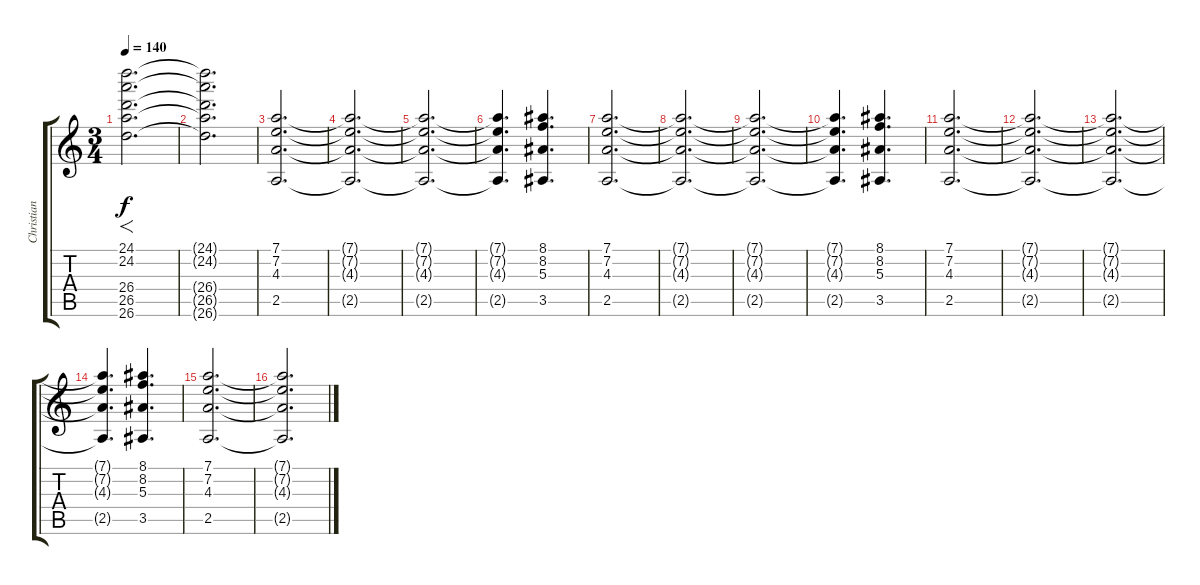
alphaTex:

\track ("Christian \"Flake\" Lorenz" "Christian ") {instrument electricguitarclean}
\staff {score tabs}
\tuning (D4 A3 F3 C3 G2 C2) {hide}
\ts (3 4)
\tempo 140
\clef g2
\ks c
(24.1 24.2 26.4 26.5 26.6).2{f d dy f} |
(24.1{t} 24.2{t} 26.4{t} 26.5{t} 26.6{t}).2{d} |
(7.1 7.2 4.3 2.5).2{d} |
(7.1{t} 7.2{t} 4.3{t} 2.5{t}).2{d} |
(7.1{t} 7.2{t} 4.3{t} 2.5{t}).2{d} |
(7.1{t} 7.2{t} 4.3{t} 2.5{t}).4{d} (8.1 8.2 5.3 3.5).4{d} |
(7.1 7.2 4.3 2.5).2{d} |
(7.1{t} 7.2{t} 4.3{t} 2.5{t}).2{d} |
(7.1{t} 7.2{t} 4.3{t} 2.5{t}).2{d} |
(7.1{t} 7.2{t} 4.3{t} 2.5{t}).4{d} (8.1 8.2 5.3 3.5).4{d} |
(7.1 7.2 4.3 2.5).2{d} |
(7.1{t} 7.2{t} 4.3{t} 2.5{t}).2{d} |
(7.1{t} 7.2{t} 4.3{t} 2.5{t}).2{d} |
(7.1{t} 7.2{t} 4.3{t} 2.5{t}).4{d} (8.1 8.2 5.3 3.5).4{d} |
(7.1 7.2 4.3 2.5).2{d} |
(7.1{t} 7.2{t} 4.3{t} 2.5{t}).2{d}
